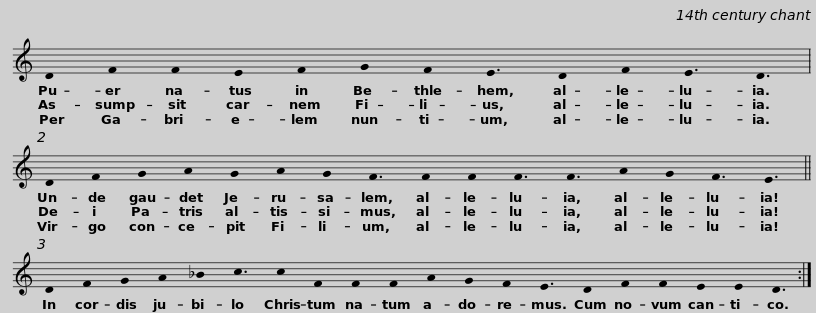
X:1
L:1/8
M:none
I:linebreak $
K:C
U:s=!stemless!
V:1 treble
V:1
 sD2 sF2 sF2 sE2 sF2 sG2 sF2 sE3 sD2 sF2 sE3 sD3 |$ sD2 sF2 sG2 sA2 sG2 sA2 sG2 sF3 sF2 sF2 sF3 sF3 sA2 sG2 sF3 sE3 ||$ sD2 sF2 sG2 sA2 s_B2 sc3 sc2 sF2 sF2 sF2 sA2 sG2 sF2 sE3 sD2 sF2 sF2 sE2 sE2 sD3 :| %3
